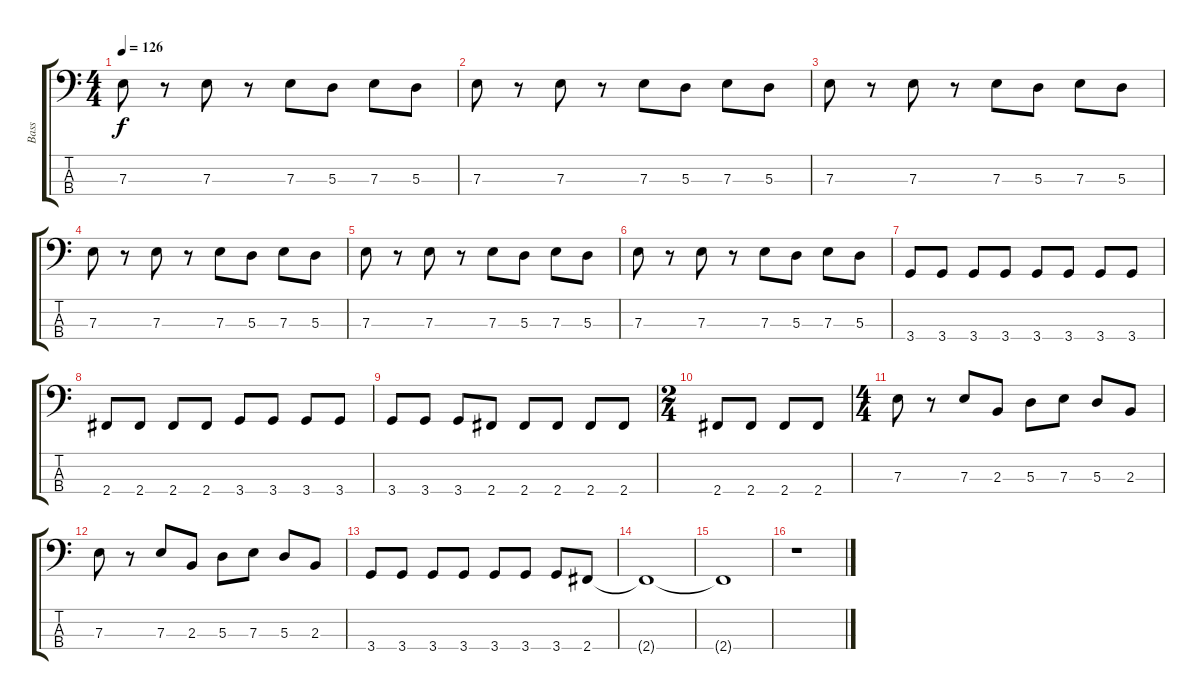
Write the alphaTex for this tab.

\track ("Bass" "Bass") {instrument acousticbass}
\staff {score tabs}
\tuning (G2 D2 A1 E1) {hide}
\ts (4 4)
\tempo 126
\clef f4
\ks c
7.3.8{dy f} r.8 7.3.8 r.8 7.3.8 5.3.8 7.3.8 5.3.8 |
7.3.8 r.8 7.3.8 r.8 7.3.8 5.3.8 7.3.8 5.3.8 |
7.3.8 r.8 7.3.8 r.8 7.3.8 5.3.8 7.3.8 5.3.8 |
7.3.8 r.8 7.3.8 r.8 7.3.8 5.3.8 7.3.8 5.3.8 |
7.3.8 r.8 7.3.8 r.8 7.3.8 5.3.8 7.3.8 5.3.8 |
7.3.8 r.8 7.3.8 r.8 7.3.8 5.3.8 7.3.8 5.3.8 |
3.4.8 3.4.8 3.4.8 3.4.8 3.4.8 3.4.8 3.4.8 3.4.8 |
2.4.8 2.4.8 2.4.8 2.4.8 3.4.8 3.4.8 3.4.8 3.4.8 |
3.4.8 3.4.8 3.4.8 2.4.8 2.4.8 2.4.8 2.4.8 2.4.8 |
\ts (2 4)
2.4.8 2.4.8 2.4.8 2.4.8 |
\ts (4 4)
7.3.8 r.8 7.3.8 2.3.8 5.3.8 7.3.8 5.3.8 2.3.8 |
7.3.8 r.8 7.3.8 2.3.8 5.3.8 7.3.8 5.3.8 2.3.8 |
3.4.8 3.4.8 3.4.8 3.4.8 3.4.8 3.4.8 3.4.8 2.4.8 |
2.4{t}.1 |
2.4{t}.1 |
r.1
